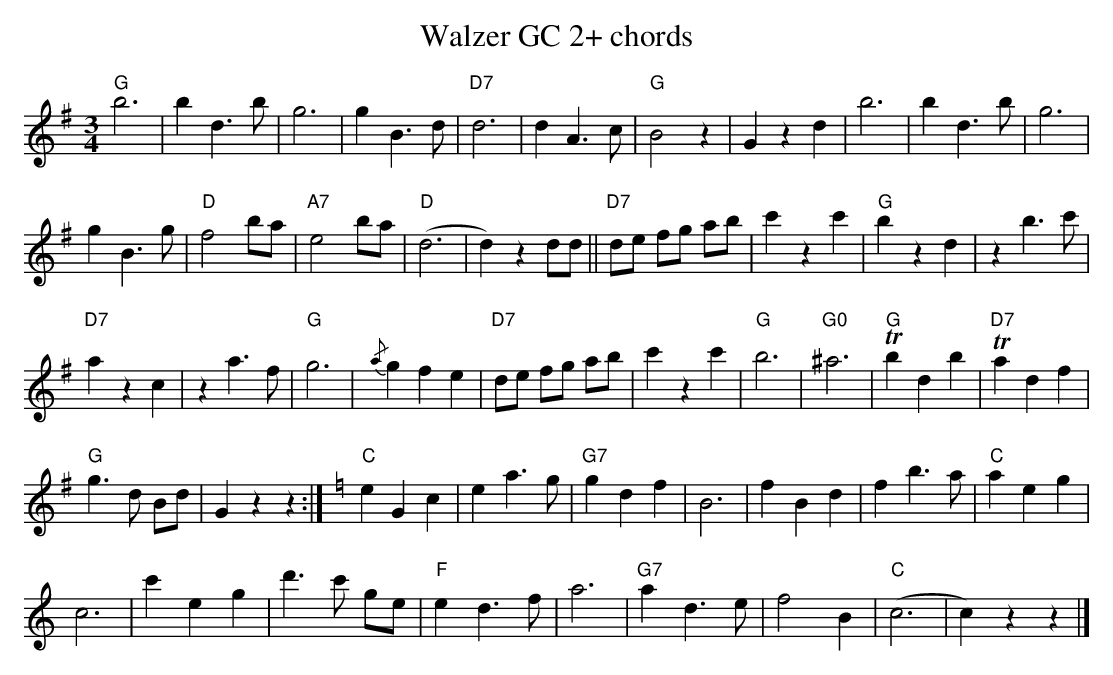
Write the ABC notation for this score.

X:1
T:Walzer GC 2+ chords
M:3/4
L:1/4
K:Gmaj%%MIDI gchordon
"G"b3 | bd>b | g3 | gB>d | "D7"d3 | dA>c | "G"B2z | Gzd | b3 | bd>b | g3 |
gB>g | "D"f2b/2a/2 | "A7"e2 b/2a/2 | "D"(d3 | d)zd/2d/2 || "D7"d/2e/2 f/2g/2 a/2b/2 | c'zc' | "G"bzd | zb>c' |
"D7"azc | za>f | "G"g3 | {/a}gfe | "D7"d/2e/2 f/2g/2 a/2b/2 | c'zc' | "G"b3 | "G0"^a3 | "G"Tbdb | "D7"Tadf |
"G"g>d B/2d/2 | Gzz :| [K:Cmaj] "C"eGc | ea>g | "G7"gdf | B3 | fBd | fb>a | "C"aeg |
c3 | c'eg | d'>c' g/2e/2 | "F"ed>f | a3 | "G7"ad>e | f2B | "C"(c3 | c)zz |]
